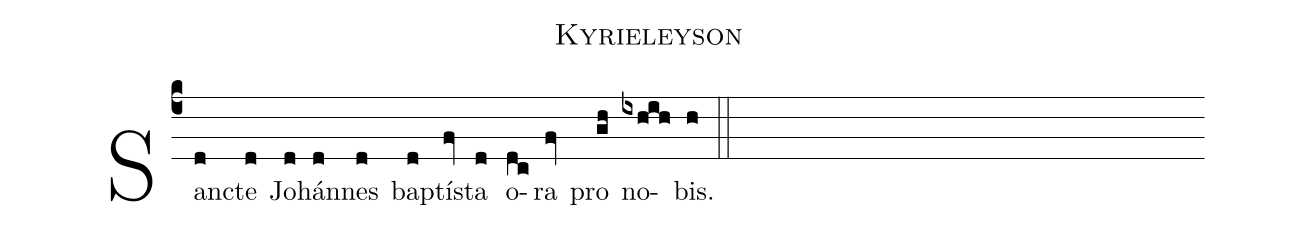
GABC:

name: Kyrieleyson;
%%
(c4) Sanc(d)te(d) Jo(d)hán(d)nes(d) bap(d)tís(fv)ta(d) o(dc)ra(fv) pro(gh)
no(ixhih)bis.(h) (::)
